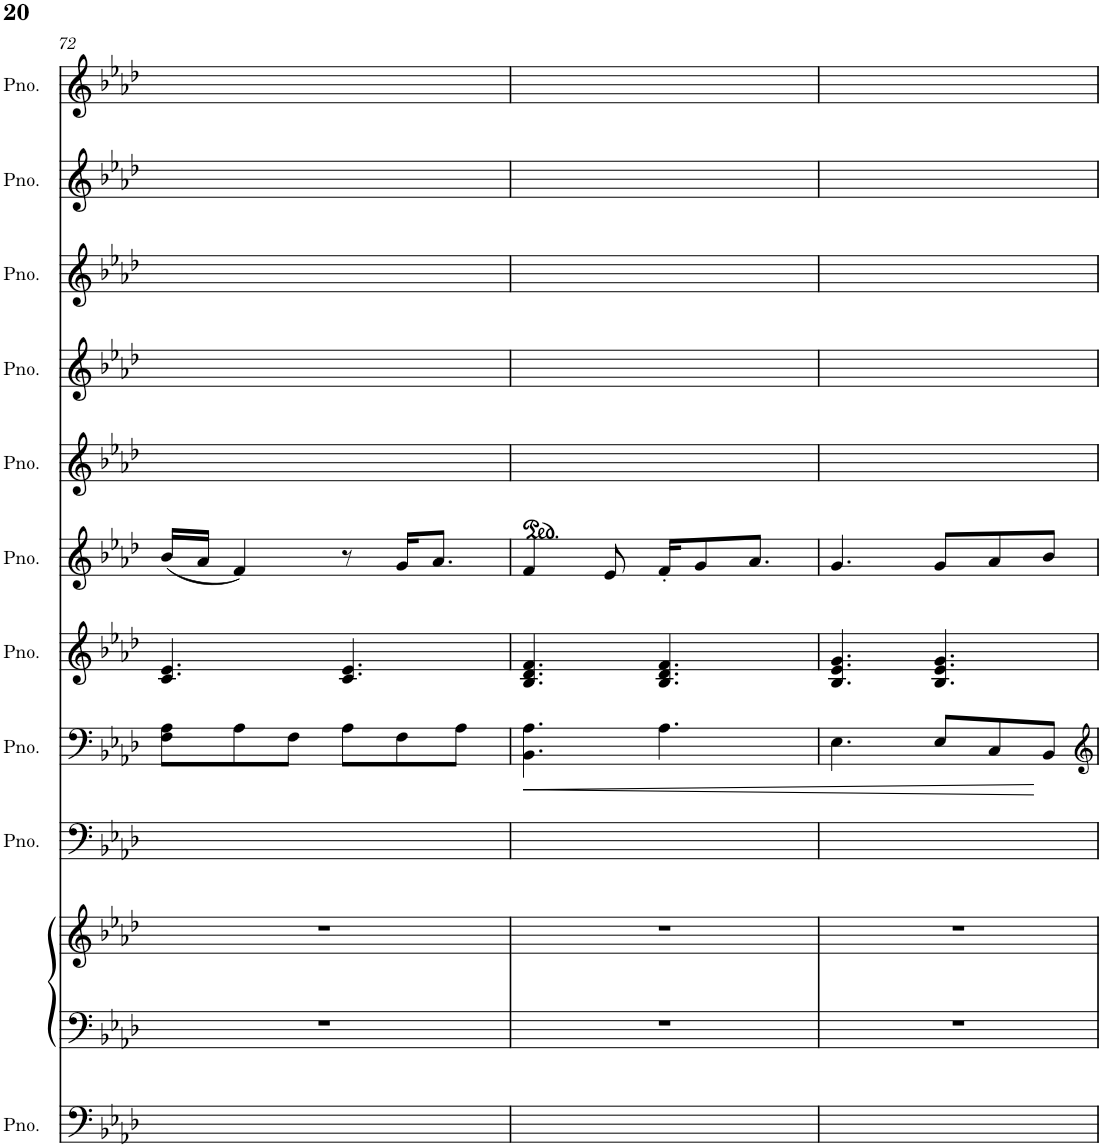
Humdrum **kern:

**kern	**kern	**kern	**kern	**kern	**kern	**kern	**kern	**kern	**kern	**kern	**kern
*part11	*part10	*part10	*part9	*part8	*part7	*part6	*part5	*part4	*part3	*part2	*part1
*staff12	*staff11	*staff10	*staff9	*staff8	*staff7	*staff6	*staff5	*staff4	*staff3	*staff2	*staff1
*I"Piano	*I"Piano	*	*I"Piano	*I"Piano	*I"Piano	*I"Piano	*I"Piano	*I"Piano	*I"Piano	*I"Piano	*I"Piano
*I'Pno.	*I'Pno	*	*I'Pno.	*I'Pno.	*I'Pno.	*I'Pno.	*I'Pno.	*I'Pno.	*I'Pno.	*I'Pno.	*I'Pno.
!!LO:PB:g=z
*clefF4	*clefF4	*clefG2	*clefF4	*clefF4	*clefG2	*clefG2	*clefG2	*clefG2	*clefG2	*clefG2	*clefG2
*k[b-e-a-d-]	*k[b-e-a-d-]	*k[b-e-a-d-]	*k[b-e-a-d-]	*k[b-e-a-d-]	*k[b-e-a-d-]	*k[b-e-a-d-]	*k[b-e-a-d-]	*k[b-e-a-d-]	*k[b-e-a-d-]	*k[b-e-a-d-]	*k[b-e-a-d-]
*M6/8	*M6/8	*M6/8	*M6/8	*M6/8	*M6/8	*M6/8	*M6/8	*M6/8	*M6/8	*M6/8	*M6/8
=72	=72	=72	=72	=72	=72	=72	=72	=72	=72	=72	=72
2.ryy	2.r	2.r	2.ryy	8F\ 8A-\L	4.c/ 4.e-/	(<16b-/LL	2.ryy	2.ryy	2.ryy	2.ryy	2.ryy
.	.	.	.	.	.	16a-/JJ	.	.	.	.	.
.	.	.	.	8A-\	.	4f/)	.	.	.	.	.
.	.	.	.	8F\J	.	.	.	.	.	.	.
.	.	.	.	8A-\L	4.c/ 4.e-/	8r	.	.	.	.	.
.	.	.	.	8F\	.	16g/KL	.	.	.	.	.
.	.	.	.	.	.	8.a-/J	.	.	.	.	.
.	.	.	.	8A-\J	.	.	.	.	.	.	.
=73	=73	=73	=73	=73	=73	=73	=73	=73	=73	=73	=73
2.ryy	2.r	2.r	2.ryy	4.BB-\ 4.A-\	4.B-/ 4.d-/ 4.f/	4f/	2.ryy	2.ryy	2.ryy	2.ryy	2.ryy
.	.	.	.	.	.	8e-/	.	.	.	.	.
.	.	.	.	4.A-\	4.B-/ 4.d-/ 4.f/	16f'/KL	.	.	.	.	.
.	.	.	.	.	.	8g/	.	.	.	.	.
.	.	.	.	.	.	8.a-/J	.	.	.	.	.
=74	=74	=74	=74	=74	=74	=74	=74	=74	=74	=74	=74
2.ryy	2.r	2.r	2.ryy	4.E-\	4.B-/ 4.e-/ 4.g/	4.g/	2.ryy	2.ryy	2.ryy	2.ryy	2.ryy
.	.	.	.	8E-/L	4.B-/ 4.e-/ 4.g/	8g/L	.	.	.	.	.
.	.	.	.	8C/	.	8a-/	.	.	.	.	.
.	.	.	.	8BB-/J	.	8b-/J	.	.	.	.	.
=	=	=	=	=	=	=	=	=	=	=	=
*-	*-	*-	*-	*-	*-	*-	*-	*-	*-	*-	*-
